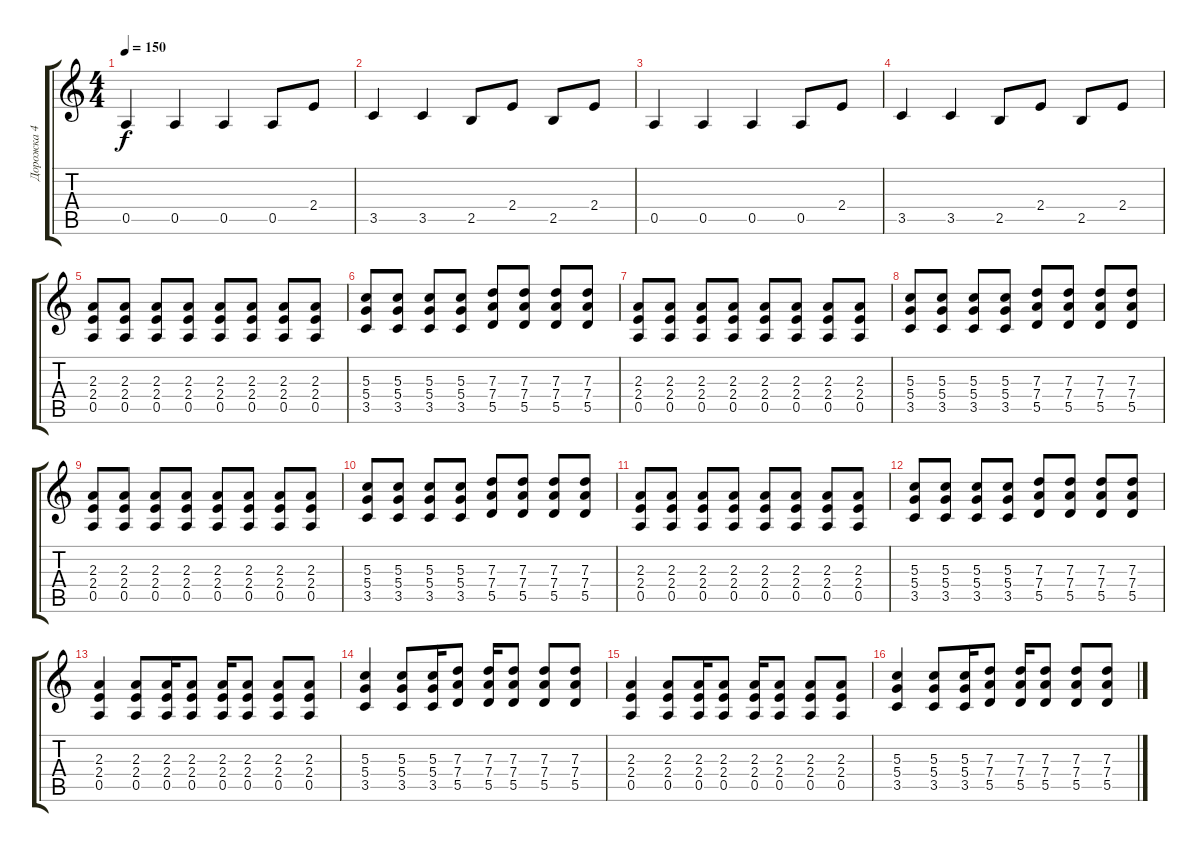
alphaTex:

\track ("Дорожка 4" "Дорожка 4") {instrument distortionguitar}
\staff {score tabs}
\tuning (E4 B3 G3 D3 A2 E2) {hide}
\ts (4 4)
\tempo 150
\clef g2
\ks c
0.5.4{dy f} 0.5.4 0.5.4 0.5.8 2.4.8 |
3.5.4 3.5.4 2.5.8 2.4.8 2.5.8 2.4.8 |
0.5.4 0.5.4 0.5.4 0.5.8 2.4.8 |
3.5.4 3.5.4 2.5.8 2.4.8 2.5.8 2.4.8 |
(2.3 2.4 0.5).8 (2.3 2.4 0.5).8 (2.3 2.4 0.5).8 (2.3 2.4 0.5).8 (2.3 2.4 0.5).8 (2.3 2.4 0.5).8 (2.3 2.4 0.5).8 (2.3 2.4 0.5).8 |
(5.3 5.4 3.5).8 (5.3 5.4 3.5).8 (5.3 5.4 3.5).8 (5.3 5.4 3.5).8 (7.3 7.4 5.5).8 (7.3 7.4 5.5).8 (7.3 7.4 5.5).8 (7.3 7.4 5.5).8 |
(2.3 2.4 0.5).8 (2.3 2.4 0.5).8 (2.3 2.4 0.5).8 (2.3 2.4 0.5).8 (2.3 2.4 0.5).8 (2.3 2.4 0.5).8 (2.3 2.4 0.5).8 (2.3 2.4 0.5).8 |
(5.3 5.4 3.5).8 (5.3 5.4 3.5).8 (5.3 5.4 3.5).8 (5.3 5.4 3.5).8 (7.3 7.4 5.5).8 (7.3 7.4 5.5).8 (7.3 7.4 5.5).8 (7.3 7.4 5.5).8 |
(2.3 2.4 0.5).8 (2.3 2.4 0.5).8 (2.3 2.4 0.5).8 (2.3 2.4 0.5).8 (2.3 2.4 0.5).8 (2.3 2.4 0.5).8 (2.3 2.4 0.5).8 (2.3 2.4 0.5).8 |
(5.3 5.4 3.5).8 (5.3 5.4 3.5).8 (5.3 5.4 3.5).8 (5.3 5.4 3.5).8 (7.3 7.4 5.5).8 (7.3 7.4 5.5).8 (7.3 7.4 5.5).8 (7.3 7.4 5.5).8 |
(2.3 2.4 0.5).8 (2.3 2.4 0.5).8 (2.3 2.4 0.5).8 (2.3 2.4 0.5).8 (2.3 2.4 0.5).8 (2.3 2.4 0.5).8 (2.3 2.4 0.5).8 (2.3 2.4 0.5).8 |
(5.3 5.4 3.5).8 (5.3 5.4 3.5).8 (5.3 5.4 3.5).8 (5.3 5.4 3.5).8 (7.3 7.4 5.5).8 (7.3 7.4 5.5).8 (7.3 7.4 5.5).8 (7.3 7.4 5.5).8 |
(2.3 2.4 0.5).4 (2.3 2.4 0.5).8 (2.3 2.4 0.5).16 (2.3 2.4 0.5).8 (2.3 2.4 0.5).16 (2.3 2.4 0.5).8 (2.3 2.4 0.5).8 (2.3 2.4 0.5).8 |
(5.3 5.4 3.5).4 (5.3 5.4 3.5).8 (5.3 5.4 3.5).16 (7.3 7.4 5.5).8 (7.3 7.4 5.5).16 (7.3 7.4 5.5).8 (7.3 7.4 5.5).8 (7.3 7.4 5.5).8 |
(2.3 2.4 0.5).4 (2.3 2.4 0.5).8 (2.3 2.4 0.5).16 (2.3 2.4 0.5).8 (2.3 2.4 0.5).16 (2.3 2.4 0.5).8 (2.3 2.4 0.5).8 (2.3 2.4 0.5).8 |
(5.3 5.4 3.5).4 (5.3 5.4 3.5).8 (5.3 5.4 3.5).16 (7.3 7.4 5.5).8 (7.3 7.4 5.5).16 (7.3 7.4 5.5).8 (7.3 7.4 5.5).8 (7.3 7.4 5.5).8
